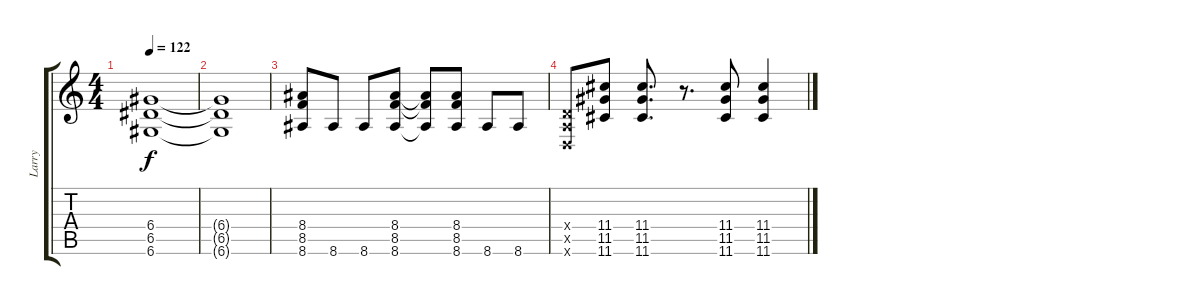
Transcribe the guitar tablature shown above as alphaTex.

\track ("Larry " "Larry ") {instrument distortionguitar}
\staff {score tabs}
\tuning (E4 B3 G3 D3 A2 D2) {hide}
\ts (4 4)
\tempo 122
\clef g2
\ks c
(6.4 6.5 6.6).1{dy f} |
(6.4{t} 6.5{t} 6.6{t}).1 |
(8.4 8.5 8.6).8 8.6.8 8.6.8 (8.4 8.5 8.6).8 (8.4{t} 8.5{t} 8.6{t}).8 (8.4 8.5 8.6).8 8.6.8 8.6.8 |
(0.4{x} 0.5{x} 0.6{x}).8 (11.4 11.5 11.6).8 (11.4 11.5 11.6).8{d} r.8{d} (11.4 11.5 11.6).8 (11.4 11.5 11.6).4
